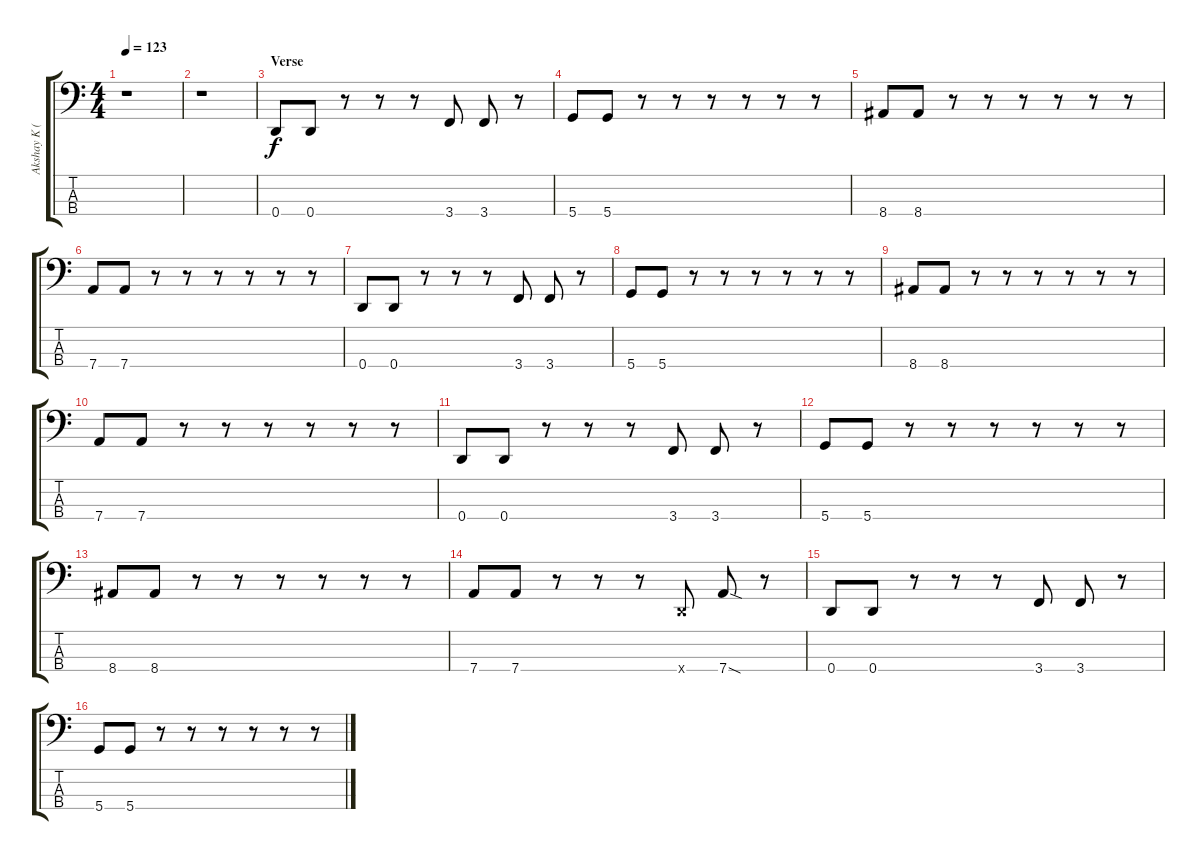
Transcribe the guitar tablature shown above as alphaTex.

\track ("Akshay K (B)" "Akshay K (") {instrument electricbassfinger}
\staff {score tabs}
\tuning (G2 D2 A1 D1) {hide}
\ts (4 4)
\tempo 123
\clef f4
\ks c
r.1{dy f instrument electricbassfinger} |
r.1 |
\section ("" "Verse")
0.4.8 0.4.8 r.8 r.8 r.8 3.4.8 3.4.8 r.8 |
5.4.8 5.4.8 r.8 r.8 r.8 r.8 r.8 r.8 |
8.4.8 8.4.8 r.8 r.8 r.8 r.8 r.8 r.8 |
7.4.8 7.4.8 r.8 r.8 r.8 r.8 r.8 r.8 |
0.4.8 0.4.8 r.8 r.8 r.8 3.4.8 3.4.8 r.8 |
5.4.8 5.4.8 r.8 r.8 r.8 r.8 r.8 r.8 |
8.4.8 8.4.8 r.8 r.8 r.8 r.8 r.8 r.8 |
7.4.8 7.4.8 r.8 r.8 r.8 r.8 r.8 r.8 |
0.4.8 0.4.8 r.8 r.8 r.8 3.4.8 3.4.8 r.8 |
5.4.8 5.4.8 r.8 r.8 r.8 r.8 r.8 r.8 |
8.4.8 8.4.8 r.8 r.8 r.8 r.8 r.8 r.8 |
7.4.8 7.4.8 r.8 r.8 r.8 0.4{x}.8 7.4{sod}.8 r.8 |
0.4.8 0.4.8 r.8 r.8 r.8 3.4.8 3.4.8 r.8 |
5.4.8 5.4.8 r.8 r.8 r.8 r.8 r.8 r.8
